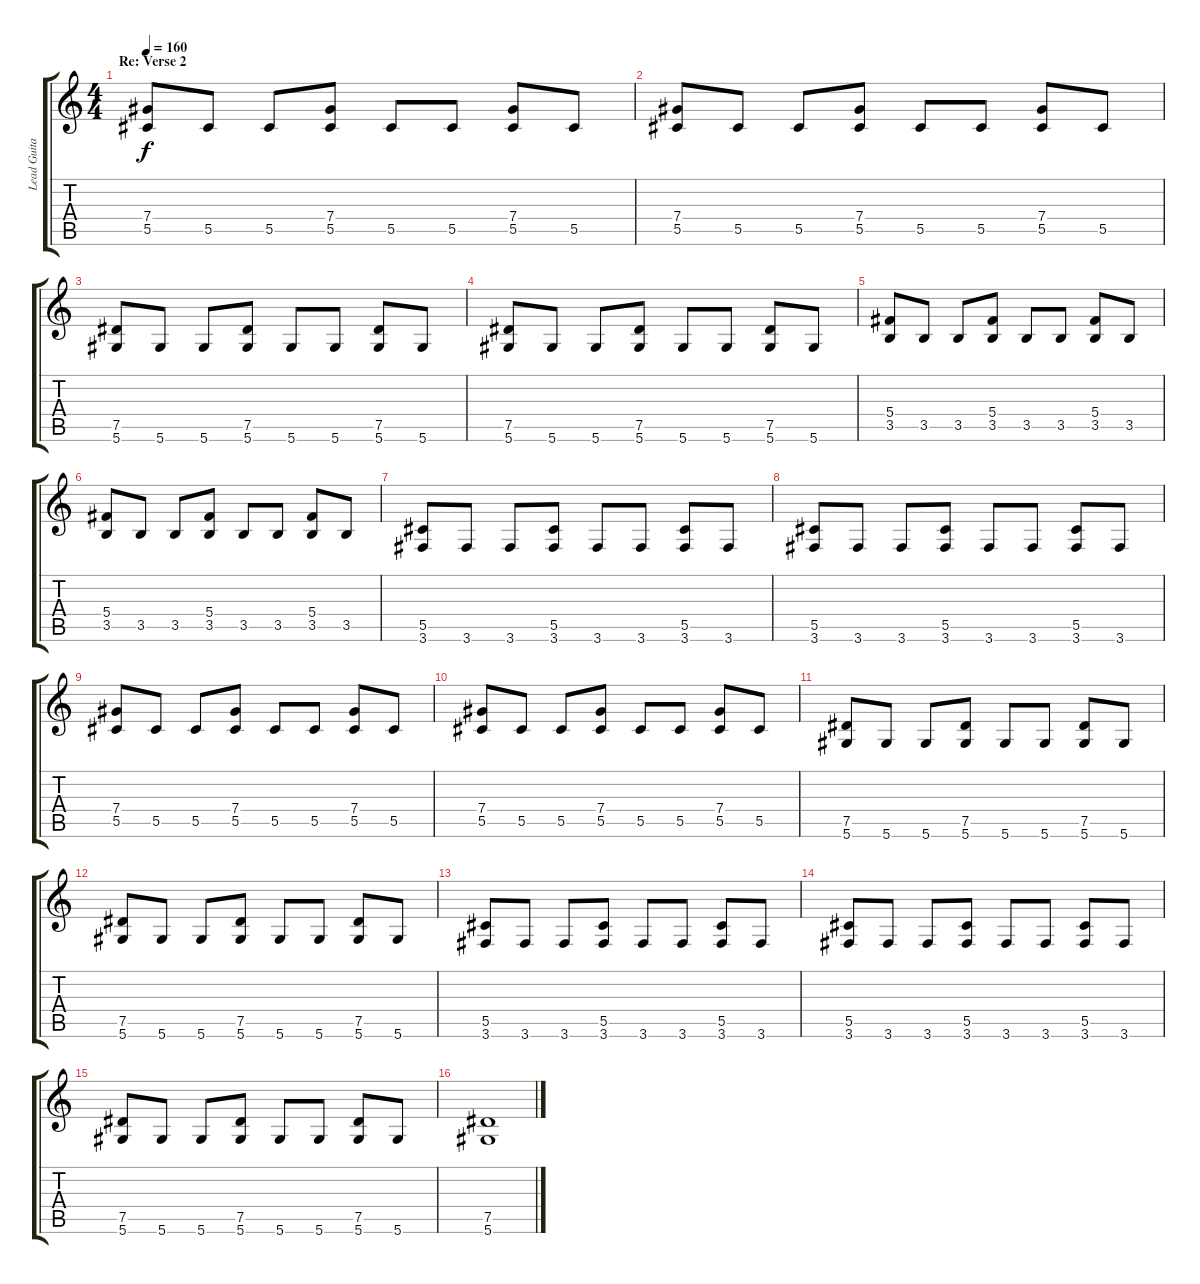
\track ("Lead Guitar" "Lead Guita") {instrument overdrivenguitar}
\staff {score tabs}
\tuning (Eb4 Bb3 Gb3 Db3 Ab2 Eb2) {hide}
\ts (4 4)
\section ("" "Re: Verse 2")
\tempo 160
\clef g2
\ks c
(7.4 5.5).8{dy f} 5.5.8 5.5.8 (7.4 5.5).8 5.5.8 5.5.8 (7.4 5.5).8 5.5.8 |
(7.4 5.5).8 5.5.8 5.5.8 (7.4 5.5).8 5.5.8 5.5.8 (7.4 5.5).8 5.5.8 |
(7.5 5.6).8 5.6.8 5.6.8 (7.5 5.6).8 5.6.8 5.6.8 (7.5 5.6).8 5.6.8 |
(7.5 5.6).8 5.6.8 5.6.8 (7.5 5.6).8 5.6.8 5.6.8 (7.5 5.6).8 5.6.8 |
(5.4 3.5).8 3.5.8 3.5.8 (5.4 3.5).8 3.5.8 3.5.8 (5.4 3.5).8 3.5.8 |
(5.4 3.5).8 3.5.8 3.5.8 (5.4 3.5).8 3.5.8 3.5.8 (5.4 3.5).8 3.5.8 |
(5.5 3.6).8 3.6.8 3.6.8 (5.5 3.6).8 3.6.8 3.6.8 (5.5 3.6).8 3.6.8 |
(5.5 3.6).8 3.6.8 3.6.8 (5.5 3.6).8 3.6.8 3.6.8 (5.5 3.6).8 3.6.8 |
(7.4 5.5).8 5.5.8 5.5.8 (7.4 5.5).8 5.5.8 5.5.8 (7.4 5.5).8 5.5.8 |
(7.4 5.5).8 5.5.8 5.5.8 (7.4 5.5).8 5.5.8 5.5.8 (7.4 5.5).8 5.5.8 |
(7.5 5.6).8 5.6.8 5.6.8 (7.5 5.6).8 5.6.8 5.6.8 (7.5 5.6).8 5.6.8 |
(7.5 5.6).8 5.6.8 5.6.8 (7.5 5.6).8 5.6.8 5.6.8 (7.5 5.6).8 5.6.8 |
(5.5 3.6).8 3.6.8 3.6.8 (5.5 3.6).8 3.6.8 3.6.8 (5.5 3.6).8 3.6.8 |
(5.5 3.6).8 3.6.8 3.6.8 (5.5 3.6).8 3.6.8 3.6.8 (5.5 3.6).8 3.6.8 |
(7.5 5.6).8 5.6.8 5.6.8 (7.5 5.6).8 5.6.8 5.6.8 (7.5 5.6).8 5.6.8 |
(7.5 5.6).1
